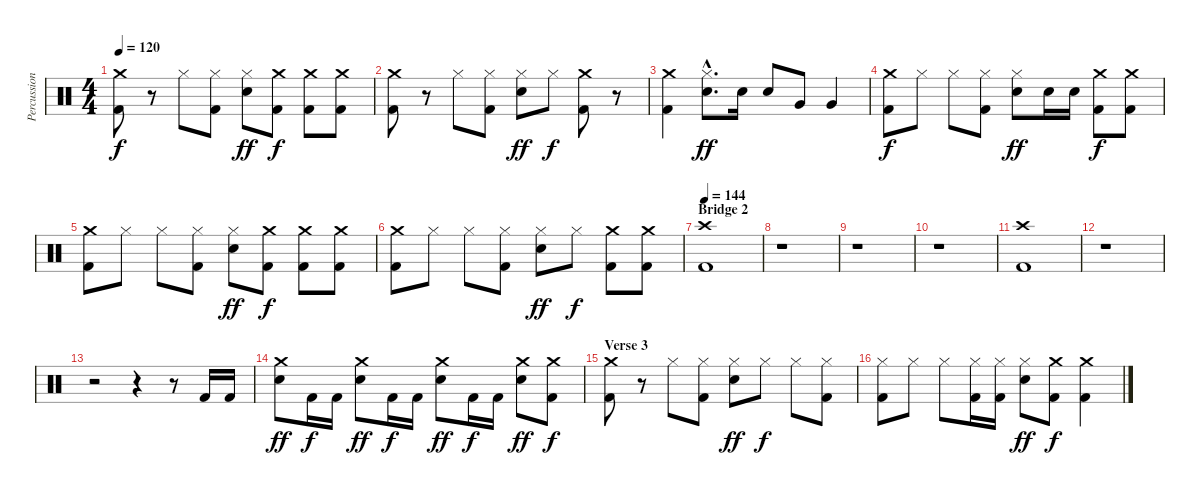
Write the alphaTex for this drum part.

\track ("Percussion" "Percussion") {instrument percussion}
\staff {score}
\articulation defaults
\ts (4 4)
\tempo 120
\clef neutral
\ks c
("Crash medium (hit)" "Kick (hit) 2").8{dy f} r.8 "Hi-Hat (closed)".8 ("Hi-Hat (closed)" "Kick (hit) 2").8 ("Hi-Hat (closed)" "Snare (hit) 2").8{dy ff} ("Crash medium (hit)" "Kick (hit) 2").8{dy f} ("Crash medium (hit)" "Kick (hit) 2").8 ("Crash medium (hit)" "Kick (hit) 2").8 |
("Crash medium (hit)" "Kick (hit) 2").8 r.8 "Hi-Hat (closed)".8 ("Hi-Hat (closed)" "Kick (hit) 2").8 ("Hi-Hat (closed)" "Snare (hit) 2").8{dy ff} "Hi-Hat (closed)".8{dy f} ("Crash medium (hit)" "Kick (hit) 2").8 r.8 |
("Crash medium (hit)" "Kick (hit) 2").4 ("Hi-Hat (closed)"{hac} "Snare (hit) 2"{hac}).8{d dy ff} "Snare (hit) 2".16 "Snare (hit) 2".8 "Very Low Tom (hit)".8 "Very Low Tom (hit)".4 |
("Crash medium (hit)" "Kick (hit) 2").8{dy f} "Hi-Hat (closed)".8 "Hi-Hat (closed)".8 ("Hi-Hat (closed)" "Kick (hit) 2").8 ("Hi-Hat (closed)" "Snare (hit) 2").8{dy ff} "Snare (hit) 2".16 "Snare (hit) 2".16 ("Crash medium (hit)" "Kick (hit) 2").8{dy f} ("Crash medium (hit)" "Kick (hit) 2").8 |
("Crash medium (hit)" "Kick (hit) 2").8 "Hi-Hat (closed)".8 "Hi-Hat (closed)".8 ("Hi-Hat (closed)" "Kick (hit) 2").8 ("Hi-Hat (closed)" "Snare (hit) 2").8{dy ff} ("Crash medium (hit)" "Kick (hit) 2").8{dy f} ("Crash medium (hit)" "Kick (hit) 2").8 ("Crash medium (hit)" "Kick (hit) 2").8 |
("Crash medium (hit)" "Kick (hit) 2").8 "Hi-Hat (closed)".8 "Hi-Hat (closed)".8 ("Hi-Hat (closed)" "Kick (hit) 2").8 ("Hi-Hat (closed)" "Snare (hit) 2").8{dy ff} "Hi-Hat (closed)".8{dy f} ("Crash medium (hit)" "Kick (hit) 2").8 ("Crash medium (hit)" "Kick (hit) 2").8 |
\section ("" "Bridge 2")
\tempo 144
("Crash high (hit)" "Kick (hit) 2").1 |
r.1 |
r.1 |
r.1 |
("Crash high (hit)" "Kick (hit) 2").1 |
r.1 |
r.2 r.4 r.8 "Kick (hit) 2".16 "Kick (hit) 2".16 |
("Crash medium (hit)" "Snare (hit) 2").8{dy ff} "Kick (hit) 2".16{dy f} "Kick (hit) 2".16 ("Crash medium (hit)" "Snare (hit) 2").8{dy ff} "Kick (hit) 2".16{dy f} "Kick (hit) 2".16 ("Crash medium (hit)" "Snare (hit) 2").8{dy ff} "Kick (hit) 2".16{dy f} "Kick (hit) 2".16 ("Crash medium (hit)" "Snare (hit) 2").8{dy ff} ("Crash medium (hit)" "Kick (hit) 2").8{dy f} |
\section ("" "Verse 3")
("Crash medium (hit)" "Kick (hit) 2").8 r.8 "Hi-Hat (closed)".8 ("Hi-Hat (closed)" "Kick (hit) 2").8 ("Hi-Hat (closed)" "Snare (hit) 2").8{dy ff} "Hi-Hat (closed)".8{dy f} "Hi-Hat (closed)".8 ("Hi-Hat (closed)" "Kick (hit) 2").8 |
("Hi-Hat (closed)" "Kick (hit) 2").8 "Hi-Hat (closed)".8 "Hi-Hat (closed)".8 ("Hi-Hat (closed)" "Kick (hit) 2").16 ("Hi-Hat (closed)" "Kick (hit) 2").16 ("Hi-Hat (closed)" "Snare (hit) 2").8{dy ff} ("Crash medium (hit)" "Kick (hit) 2").8{dy f} ("Crash medium (hit)" "Kick (hit) 2").4
